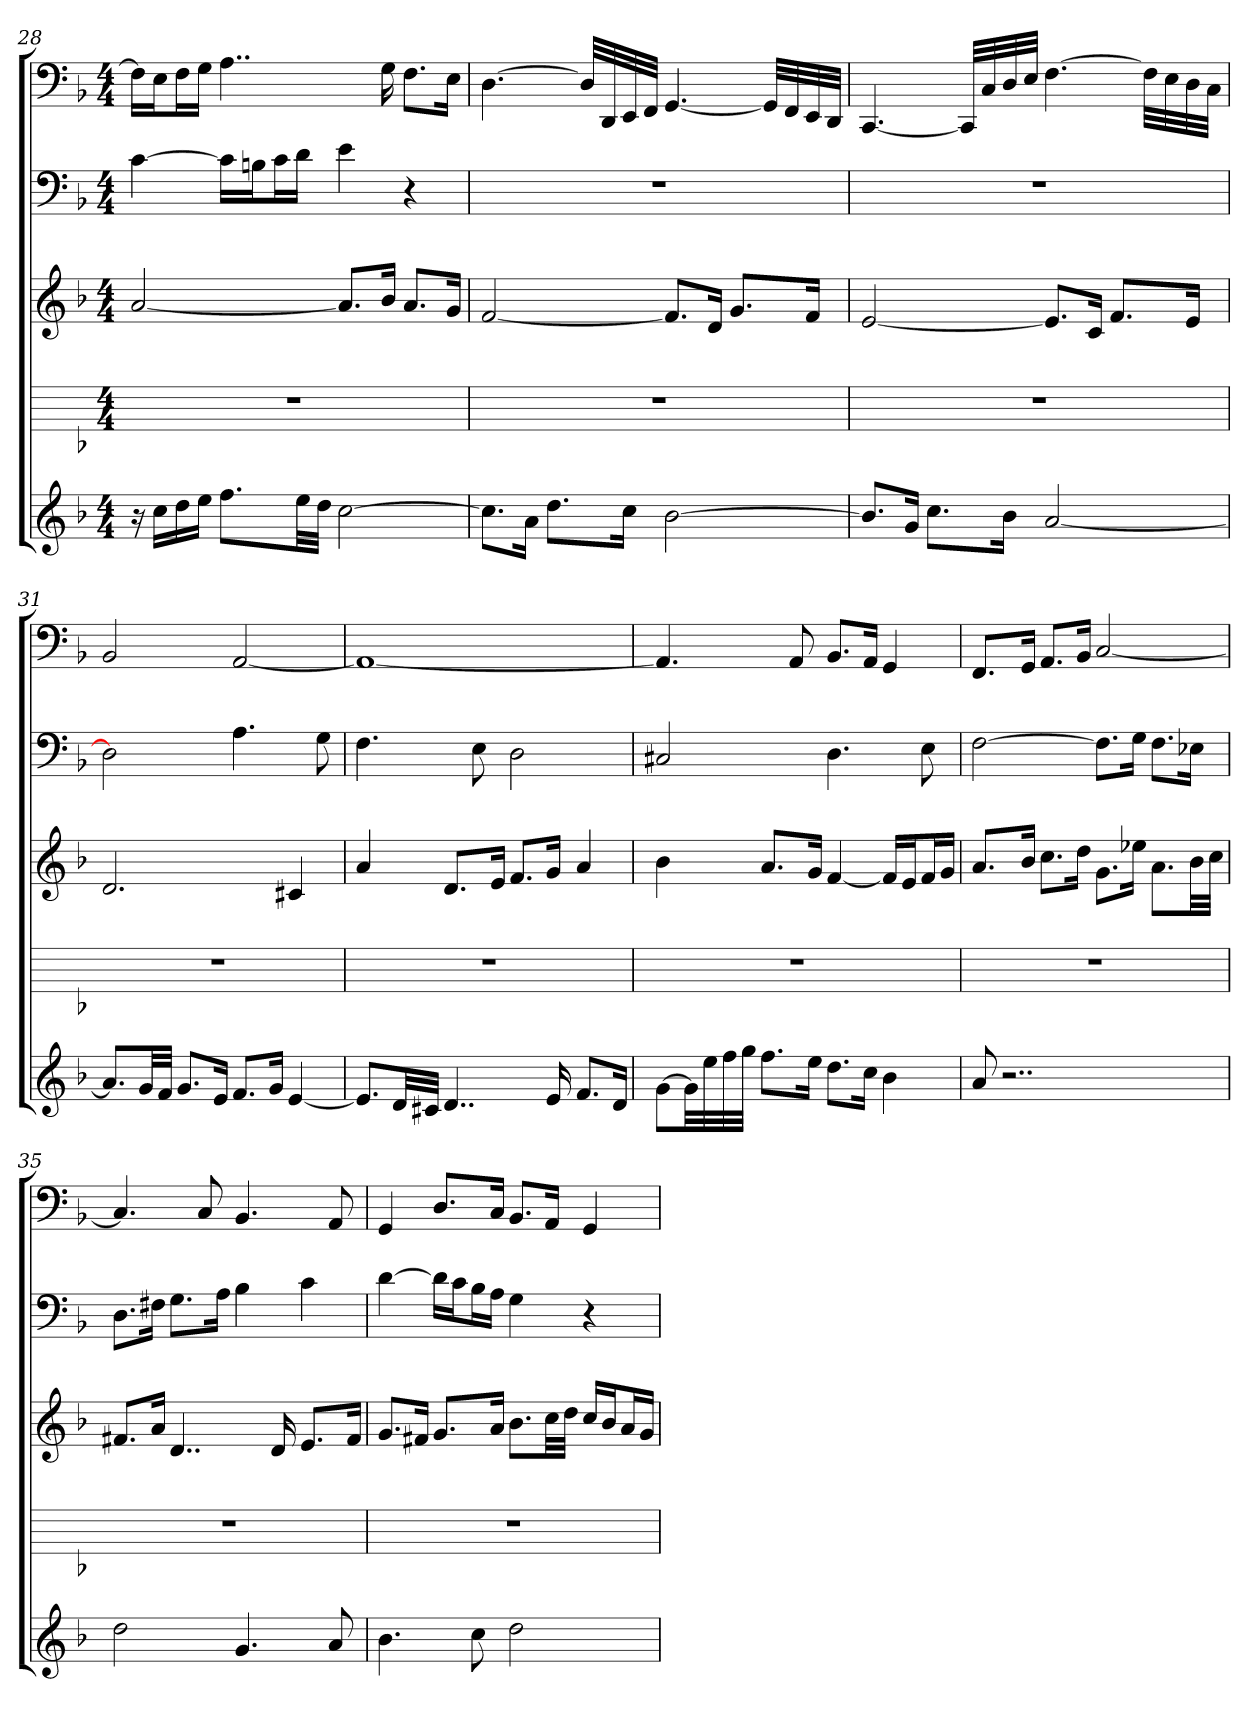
**kern	**kern	**kern	**kern	**kern
*part5	*part4	*part3	*part2	*part1
*staff5	*staff4	*staff3	*staff2	*staff1
*k[b-]	*k[b-]	*k[b-]	*k[b-]	*k[b-]
*d:	*d:	*d:	*d:	*d:
*M4/4	*M4/4	*M4/4	*M4/4	*M4/4
=28	=28	=28	=28	=28
16r	1r	[2a	[4c	16FLL]
16ccLL	.	.	.	16EJ
16dd	.	.	.	16FL
16eeJJ	.	.	.	16GJJ
8.ffL	.	.	16cLL]	4..A
.	.	.	16BnJ	.
.	.	.	16cL	.
32eeLL	.	.	16dJJ	.
32ddJJJ	.	.	.	.
[2cc	.	8.aL]	4e	.
.	.	16b-Jk	.	16G
.	.	8.aL	4r	8.FL
.	.	16gJk	.	16EJk
=29	=29	=29	=29	=29
8.ccL]	1r	[2f	1r	[4.D
16aJk	.	.	.	.
8.ddL	.	.	.	.
.	.	.	.	32DLLL]
.	.	.	.	32DD
16ccJk	.	.	.	32EE
.	.	.	.	32FFJJJ
[2b-	.	8.fL]	.	[4.GG
.	.	16dJk	.	.
.	.	8.gL	.	.
.	.	.	.	32GGLLL]
.	.	.	.	32FF
.	.	16fJk	.	32EE
.	.	.	.	32DDJJJ
=30	=30	=30	=30	=30
8.b-L]	1r	[2e	1r	[4.CC
16gJk	.	.	.	.
8.ccL	.	.	.	.
.	.	.	.	32CCLLL]
.	.	.	.	32C
16b-Jk	.	.	.	32D
.	.	.	.	32EJJJ
[2a	.	8.eL]	.	[4.F
.	.	16cJk	.	.
.	.	8.fL	.	.
.	.	.	.	32FLLL]
.	.	.	.	32E
.	.	16eJk	.	32D
.	.	.	.	32CJJJ
=31	=31	=31	=31	=31
8.aL]	1r	2.d	2D]	2BB-
32gLL	.	.	.	.
32fJJJ	.	.	.	.
8.gL	.	.	.	.
16eJk	.	.	.	.
8.fL	.	.	4.A	[2AA
16gJk	.	.	.	.
[4e	.	4c#X	.	.
.	.	.	8G	.
=32	=32	=32	=32	=32
8.eL]	1r	4a	4.F	1AA_
32dLL	.	.	.	.
32c#XJJJ	.	.	.	.
4..d	.	8.dL	.	.
.	.	.	8E	.
.	.	16eJk	.	.
.	.	8.fL	2D	.
16e	.	16gJk	.	.
8.fL	.	4a	.	.
16dJk	.	.	.	.
=33	=33	=33	=33	=33
[8gL	1r	4b-	2C#X	4.AA]
32gLL]	.	.	.	.
32ee	.	.	.	.
32ff	.	.	.	.
32ggJJJ	.	.	.	.
8.ffL	.	8.aL	.	.
.	.	.	.	8AA
16eeJk	.	16gJk	.	.
8.ddL	.	[4f	4.D	8.BB-L
16ccJk	.	.	.	16AAJk
4b-	.	16fLL]	.	4GG
.	.	16eJ	.	.
.	.	16fL	8E	.
.	.	16gJJ	.	.
=34	=34	=34	=34	=34
8a	1r	8.aL	[2F	8.FFL
2..r	.	.	.	.
.	.	16b-Jk	.	16GGJk
.	.	8.ccL	.	8.AAL
.	.	16ddJk	.	16BB-Jk
.	.	8.gL	8.FL]	[2C
.	.	16ee-XJk	16GJk	.
.	.	8.aL	8.FL	.
.	.	32b-LL	16E-XJk	.
.	.	32ccJJJ	.	.
=35	=35	=35	=35	=35
2dd	1r	8.f#XL	8.DL	4.C]
.	.	16aJk	16F#XJk	.
.	.	4..d	8.GL	.
.	.	.	.	8C
.	.	.	16AJk	.
4.g	.	.	4B-	4.BB-
.	.	16d	.	.
.	.	8.eL	4c	.
8a	.	.	.	8AA
.	.	16f#Jk	.	.
=36	=36	=36	=36	=36
4.b-	1r	8.gL	[4d	4GG
.	.	16f#XJk	.	.
.	.	8.gL	16dLL]	8.DL
.	.	.	16cJ	.
8cc	.	.	16B-L	.
.	.	16aJk	16AJJ	16CJk
2dd	.	8.b-L	4G	8.BB-L
.	.	32ccLL	.	16AAJk
.	.	32ddJJJ	.	.
.	.	16ccLL	4r	4GG
.	.	16b-J	.	.
.	.	16aL	.	.
.	.	16gJJ	.	.
=	=	=	=	=
*-	*-	*-	*-	*-
